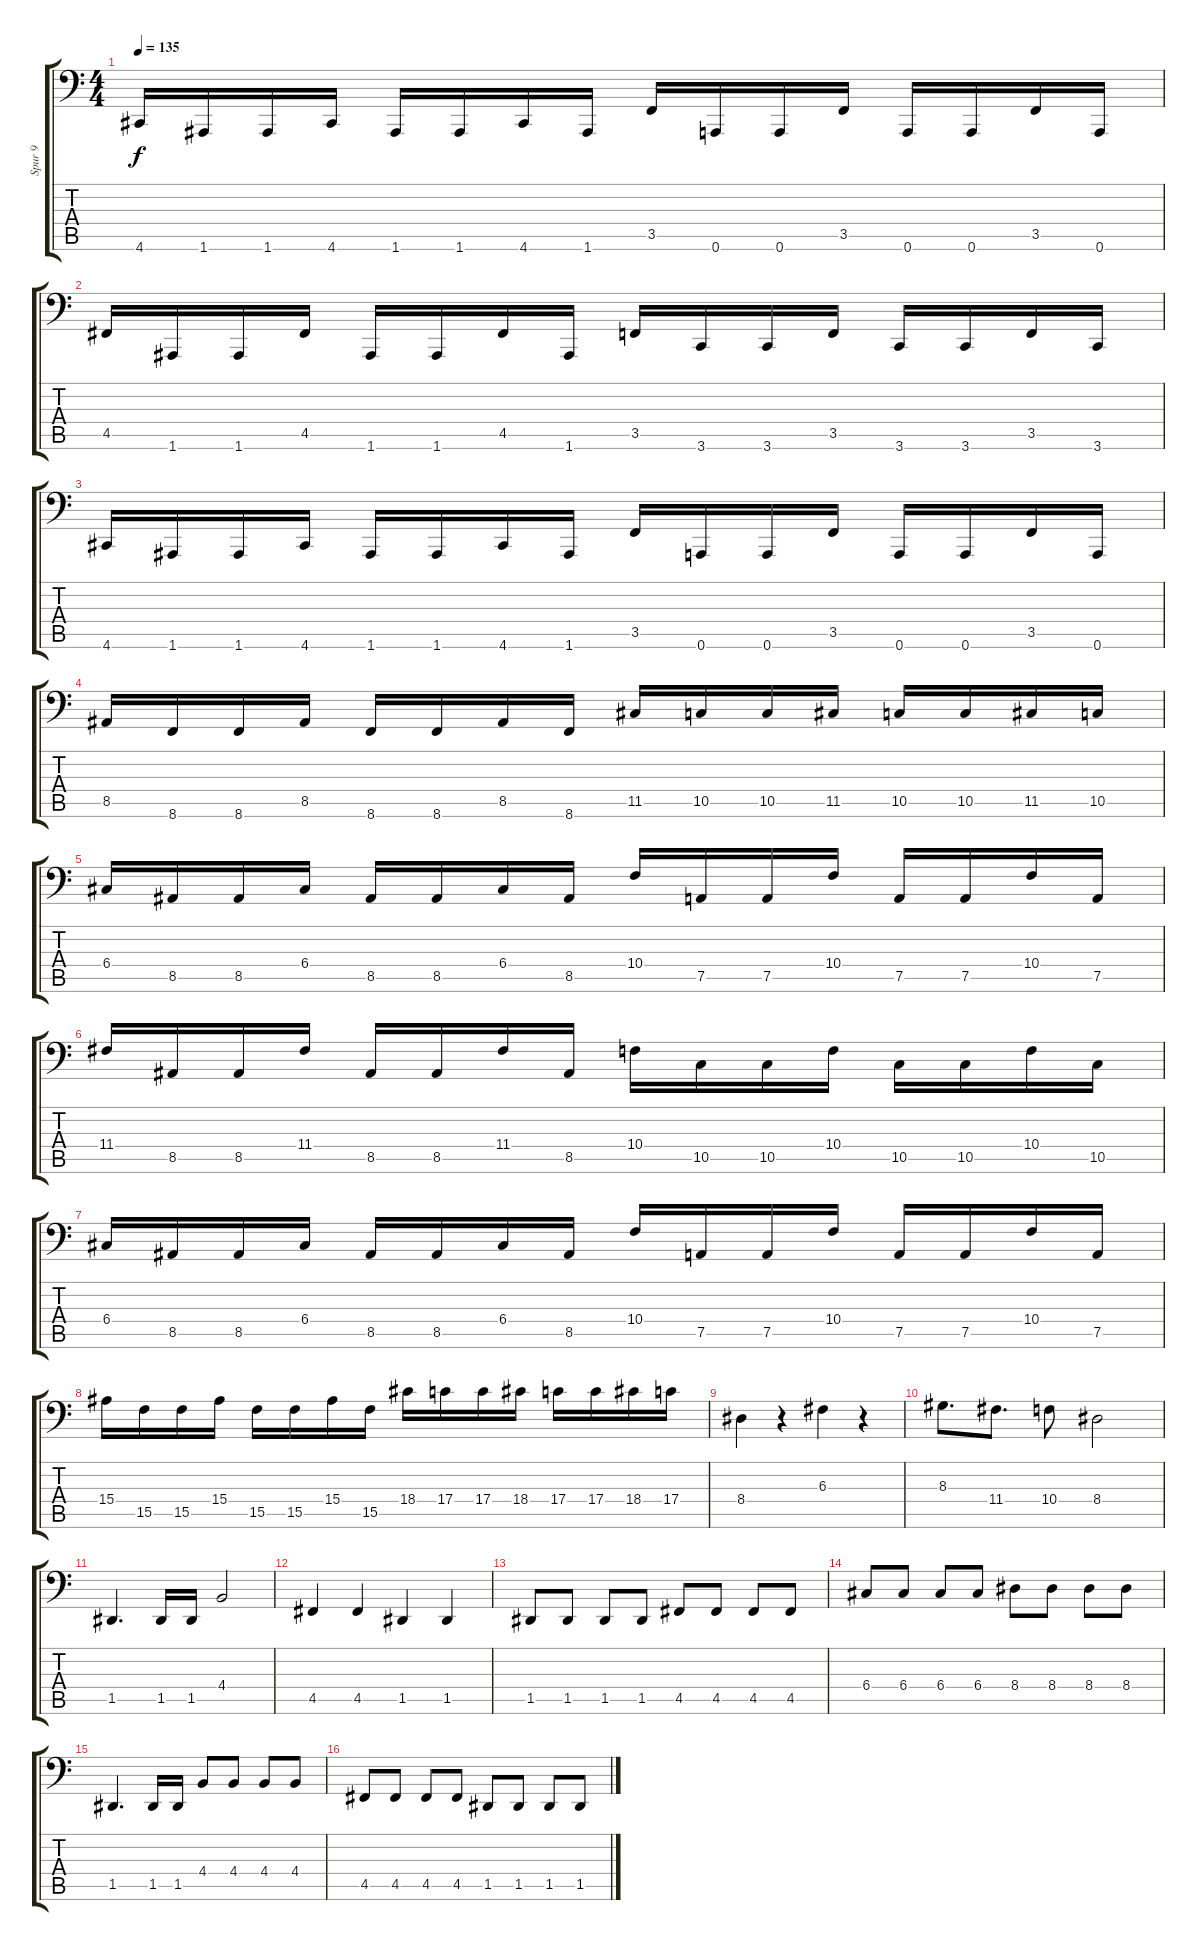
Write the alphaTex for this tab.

\track ("Spur 9" "Spur 9") {instrument electricbasspick}
\staff {score tabs}
\tuning (Bb2 F2 C2 G1 D1 A0) {hide}
\ts (4 4)
\tempo 135
\clef f4
\ks c
4.6.16{dy f} 1.6.16 1.6.16 4.6.16 1.6.16 1.6.16 4.6.16 1.6.16 3.5.16 0.6.16 0.6.16 3.5.16 0.6.16 0.6.16 3.5.16 0.6.16 |
4.5.16 1.6.16 1.6.16 4.5.16 1.6.16 1.6.16 4.5.16 1.6.16 3.5.16 3.6.16 3.6.16 3.5.16 3.6.16 3.6.16 3.5.16 3.6.16 |
4.6.16 1.6.16 1.6.16 4.6.16 1.6.16 1.6.16 4.6.16 1.6.16 3.5.16 0.6.16 0.6.16 3.5.16 0.6.16 0.6.16 3.5.16 0.6.16 |
8.5.16 8.6.16 8.6.16 8.5.16 8.6.16 8.6.16 8.5.16 8.6.16 11.5.16 10.5.16 10.5.16 11.5.16 10.5.16 10.5.16 11.5.16 10.5.16 |
6.4.16 8.5.16 8.5.16 6.4.16 8.5.16 8.5.16 6.4.16 8.5.16 10.4.16 7.5.16 7.5.16 10.4.16 7.5.16 7.5.16 10.4.16 7.5.16 |
11.4.16 8.5.16 8.5.16 11.4.16 8.5.16 8.5.16 11.4.16 8.5.16 10.4.16 10.5.16 10.5.16 10.4.16 10.5.16 10.5.16 10.4.16 10.5.16 |
6.4.16 8.5.16 8.5.16 6.4.16 8.5.16 8.5.16 6.4.16 8.5.16 10.4.16 7.5.16 7.5.16 10.4.16 7.5.16 7.5.16 10.4.16 7.5.16 |
15.4.16 15.5.16 15.5.16 15.4.16 15.5.16 15.5.16 15.4.16 15.5.16 18.4.16 17.4.16 17.4.16 18.4.16 17.4.16 17.4.16 18.4.16 17.4.16 |
8.4.4 r.4 6.3.4 r.4 |
8.3.8{d} 11.4.8{d} 10.4.8 8.4.2 |
1.5.4{d} 1.5.16 1.5.16 4.4.2 |
4.5.4 4.5.4 1.5.4 1.5.4 |
1.5.8 1.5.8 1.5.8 1.5.8 4.5.8 4.5.8 4.5.8 4.5.8 |
6.4.8 6.4.8 6.4.8 6.4.8 8.4.8 8.4.8 8.4.8 8.4.8 |
1.5.4{d} 1.5.16 1.5.16 4.4.8 4.4.8 4.4.8 4.4.8 |
4.5.8 4.5.8 4.5.8 4.5.8 1.5.8 1.5.8 1.5.8 1.5.8
